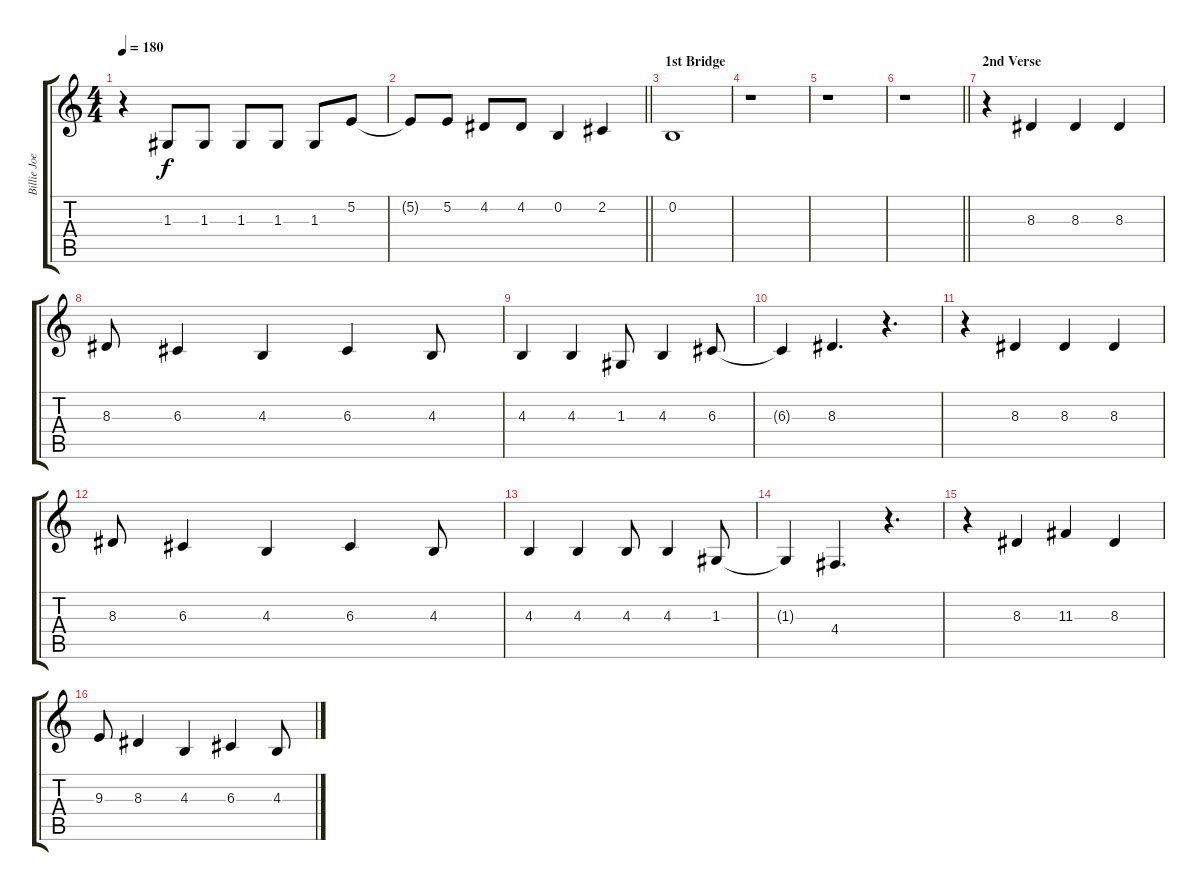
\track ("Billie Joe Armstrong (Vocals)" "Billie Joe") {instrument altosax}
\staff {score tabs}
\tuning (E4 B3 G3 D3 A2 E2) {hide}
\ts (4 4)
\tempo 180
\clef g2
\ks c
r.4{dy f} 1.3.8 1.3.8 1.3.8 1.3.8 1.3.8 5.2.8 |
\barLineRight lightlight
5.2{t}.8 5.2.8 4.2.8 4.2.8 0.2.4 2.2.4 |
\section ("" "1st Bridge")
0.2.1 |
r.1 |
r.1 |
\barLineRight lightlight
r.1 |
\section ("" "2nd Verse")
r.4 8.3.4 8.3.4 8.3.4 |
8.3.8 6.3.4 4.3.4 6.3.4 4.3.8 |
4.3.4 4.3.4 1.3.8 4.3.4 6.3.8 |
6.3{t}.4 8.3.4{d} r.4{d} |
r.4 8.3.4 8.3.4 8.3.4 |
8.3.8 6.3.4 4.3.4 6.3.4 4.3.8 |
4.3.4 4.3.4 4.3.8 4.3.4 1.3.8 |
1.3{t}.4 4.4.4{d} r.4{d} |
r.4 8.3.4 11.3.4 8.3.4 |
9.3.8 8.3.4 4.3.4 6.3.4 4.3.8
